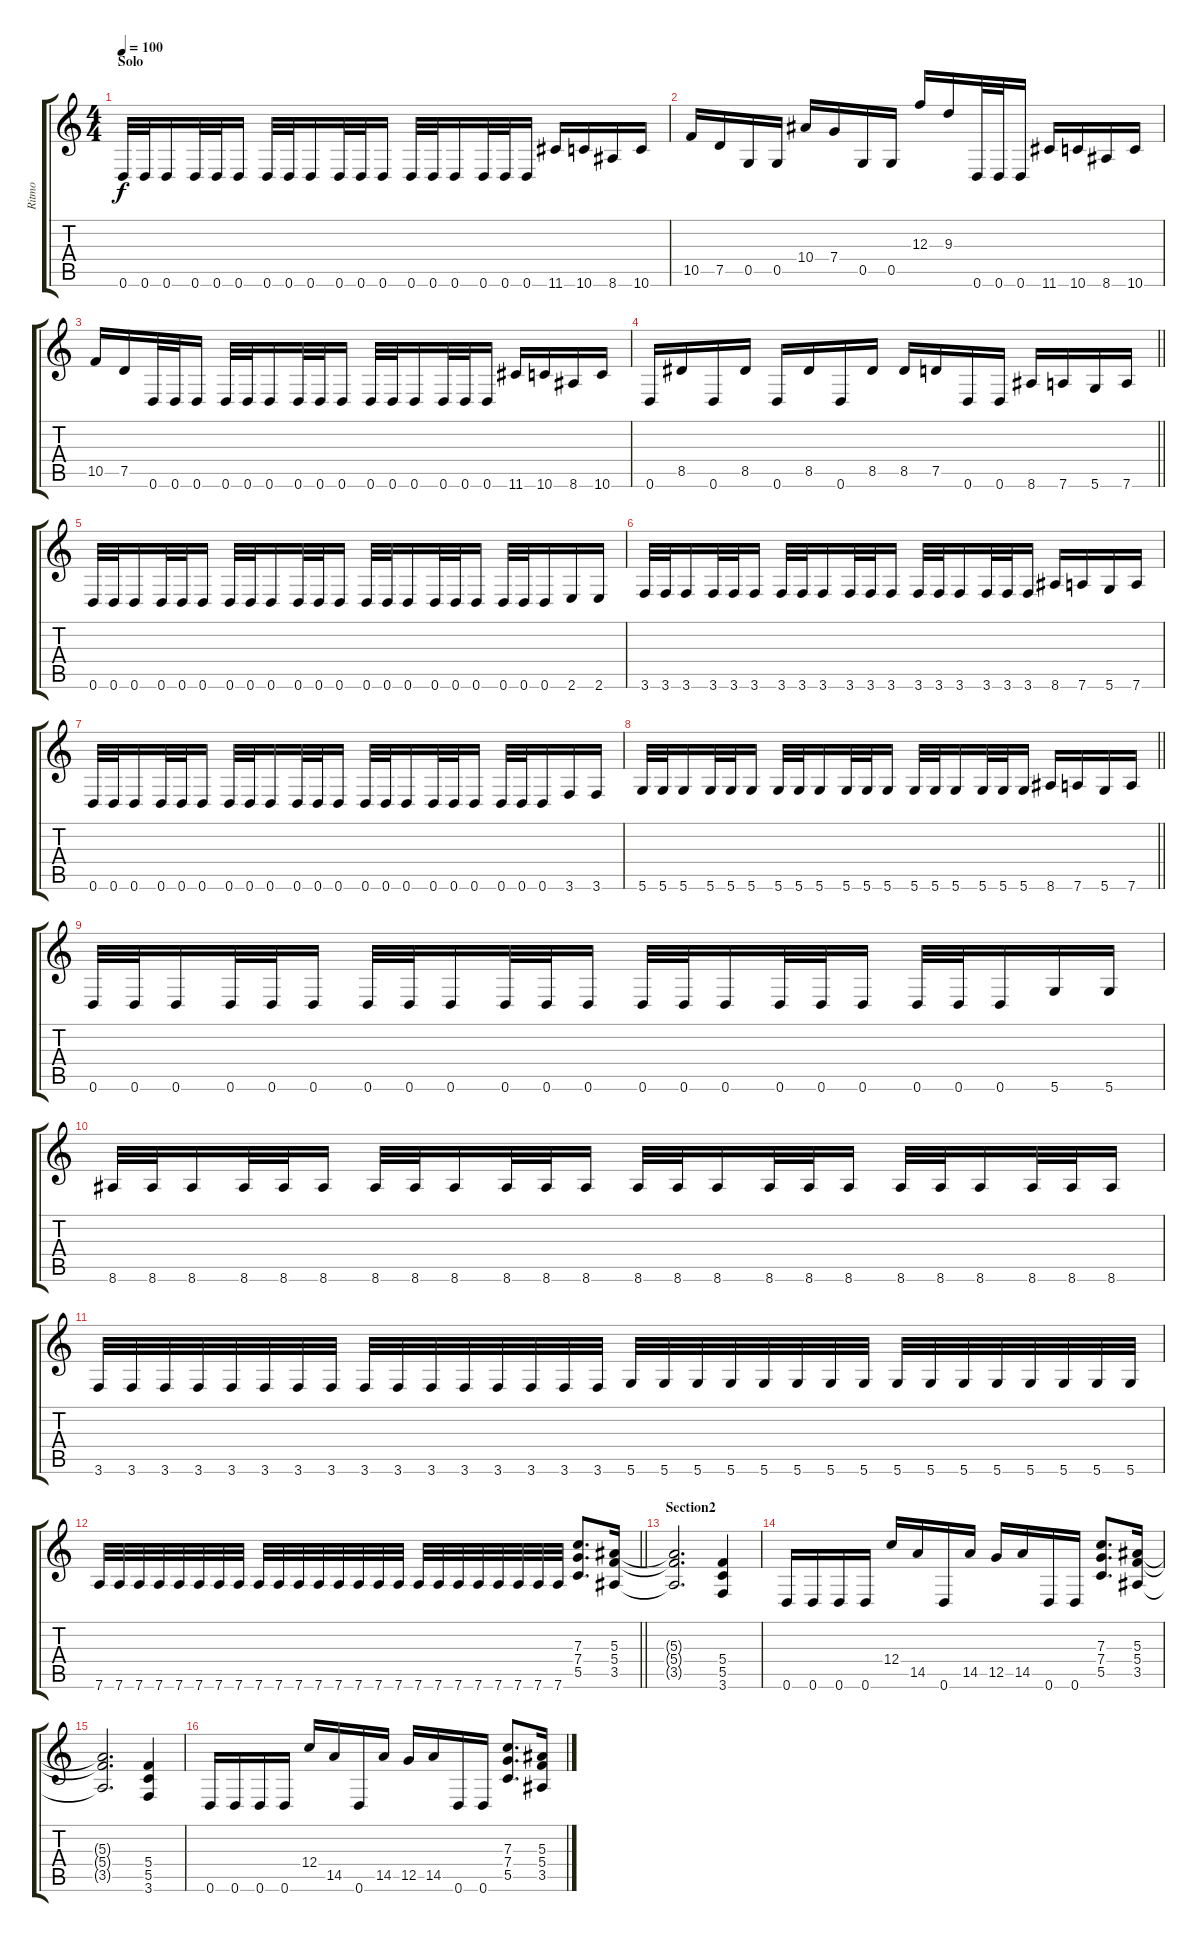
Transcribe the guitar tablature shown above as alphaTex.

\track ("Ritmo" "Ritmo") {instrument distortionguitar}
\staff {score tabs}
\tuning (D4 A3 F3 C3 G2 D2) {hide}
\ts (4 4)
\section ("" "Solo")
\tempo 100
\clef g2
\ks c
0.6.32{dy f} 0.6.32 0.6.16 0.6.32 0.6.32 0.6.16 0.6.32 0.6.32 0.6.16 0.6.32 0.6.32 0.6.16 0.6.32 0.6.32 0.6.16 0.6.32 0.6.32 0.6.16 11.6.16 10.6.16 8.6.16 10.6.16 |
10.5.16 7.5.16 0.5.16 0.5.16 10.4.16 7.4.16 0.5.16 0.5.16 12.3.16 9.3.16 0.6.32 0.6.32 0.6.16 11.6.16 10.6.16 8.6.16 10.6.16 |
10.5.16 7.5.16 0.6.32 0.6.32 0.6.16 0.6.32 0.6.32 0.6.16 0.6.32 0.6.32 0.6.16 0.6.32 0.6.32 0.6.16 0.6.32 0.6.32 0.6.16 11.6.16 10.6.16 8.6.16 10.6.16 |
\barLineRight lightlight
0.6.16 8.5.16 0.6.16 8.5.16 0.6.16 8.5.16 0.6.16 8.5.16 8.5.16 7.5.16 0.6.16 0.6.16 8.6.16 7.6.16 5.6.16 7.6.16 |
0.6.32 0.6.32 0.6.16 0.6.32 0.6.32 0.6.16 0.6.32 0.6.32 0.6.16 0.6.32 0.6.32 0.6.16 0.6.32 0.6.32 0.6.16 0.6.32 0.6.32 0.6.16 0.6.32 0.6.32 0.6.16 2.6.16 2.6.16 |
3.6.32 3.6.32 3.6.16 3.6.32 3.6.32 3.6.16 3.6.32 3.6.32 3.6.16 3.6.32 3.6.32 3.6.16 3.6.32 3.6.32 3.6.16 3.6.32 3.6.32 3.6.16 8.6.16 7.6.16 5.6.16 7.6.16 |
0.6.32 0.6.32 0.6.16 0.6.32 0.6.32 0.6.16 0.6.32 0.6.32 0.6.16 0.6.32 0.6.32 0.6.16 0.6.32 0.6.32 0.6.16 0.6.32 0.6.32 0.6.16 0.6.32 0.6.32 0.6.16 3.6.16 3.6.16 |
\barLineRight lightlight
5.6.32 5.6.32 5.6.16 5.6.32 5.6.32 5.6.16 5.6.32 5.6.32 5.6.16 5.6.32 5.6.32 5.6.16 5.6.32 5.6.32 5.6.16 5.6.32 5.6.32 5.6.16 8.6.16 7.6.16 5.6.16 7.6.16 |
0.6.32 0.6.32 0.6.16 0.6.32 0.6.32 0.6.16 0.6.32 0.6.32 0.6.16 0.6.32 0.6.32 0.6.16 0.6.32 0.6.32 0.6.16 0.6.32 0.6.32 0.6.16 0.6.32 0.6.32 0.6.16 5.6.16 5.6.16 |
8.6.32 8.6.32 8.6.16 8.6.32 8.6.32 8.6.16 8.6.32 8.6.32 8.6.16 8.6.32 8.6.32 8.6.16 8.6.32 8.6.32 8.6.16 8.6.32 8.6.32 8.6.16 8.6.32 8.6.32 8.6.16 8.6.32 8.6.32 8.6.16 |
3.6.32 3.6.32 3.6.32 3.6.32 3.6.32 3.6.32 3.6.32 3.6.32 3.6.32 3.6.32 3.6.32 3.6.32 3.6.32 3.6.32 3.6.32 3.6.32 5.6.32 5.6.32 5.6.32 5.6.32 5.6.32 5.6.32 5.6.32 5.6.32 5.6.32 5.6.32 5.6.32 5.6.32 5.6.32 5.6.32 5.6.32 5.6.32 |
\barLineRight lightlight
7.6.32 7.6.32 7.6.32 7.6.32 7.6.32 7.6.32 7.6.32 7.6.32 7.6.32 7.6.32 7.6.32 7.6.32 7.6.32 7.6.32 7.6.32 7.6.32 7.6.32 7.6.32 7.6.32 7.6.32 7.6.32 7.6.32 7.6.32 7.6.32 (7.3 7.4 5.5).8{d} (5.3 5.4 3.5).16 |
\section ("" "Section2")
(5.3{t} 5.4{t} 3.5{t}).2{d} (5.4 5.5 3.6).4 |
0.6.16 0.6.16 0.6.16 0.6.16 12.4.16 14.5.16 0.6.16 14.5.16 12.5.16 14.5.16 0.6.16 0.6.16 (7.3 7.4 5.5).8{d} (5.3 5.4 3.5).16 |
(5.3{t} 5.4{t} 3.5{t}).2{d} (5.4 5.5 3.6).4 |
0.6.16 0.6.16 0.6.16 0.6.16 12.4.16 14.5.16 0.6.16 14.5.16 12.5.16 14.5.16 0.6.16 0.6.16 (7.3 7.4 5.5).8{d} (5.3 5.4 3.5).16
